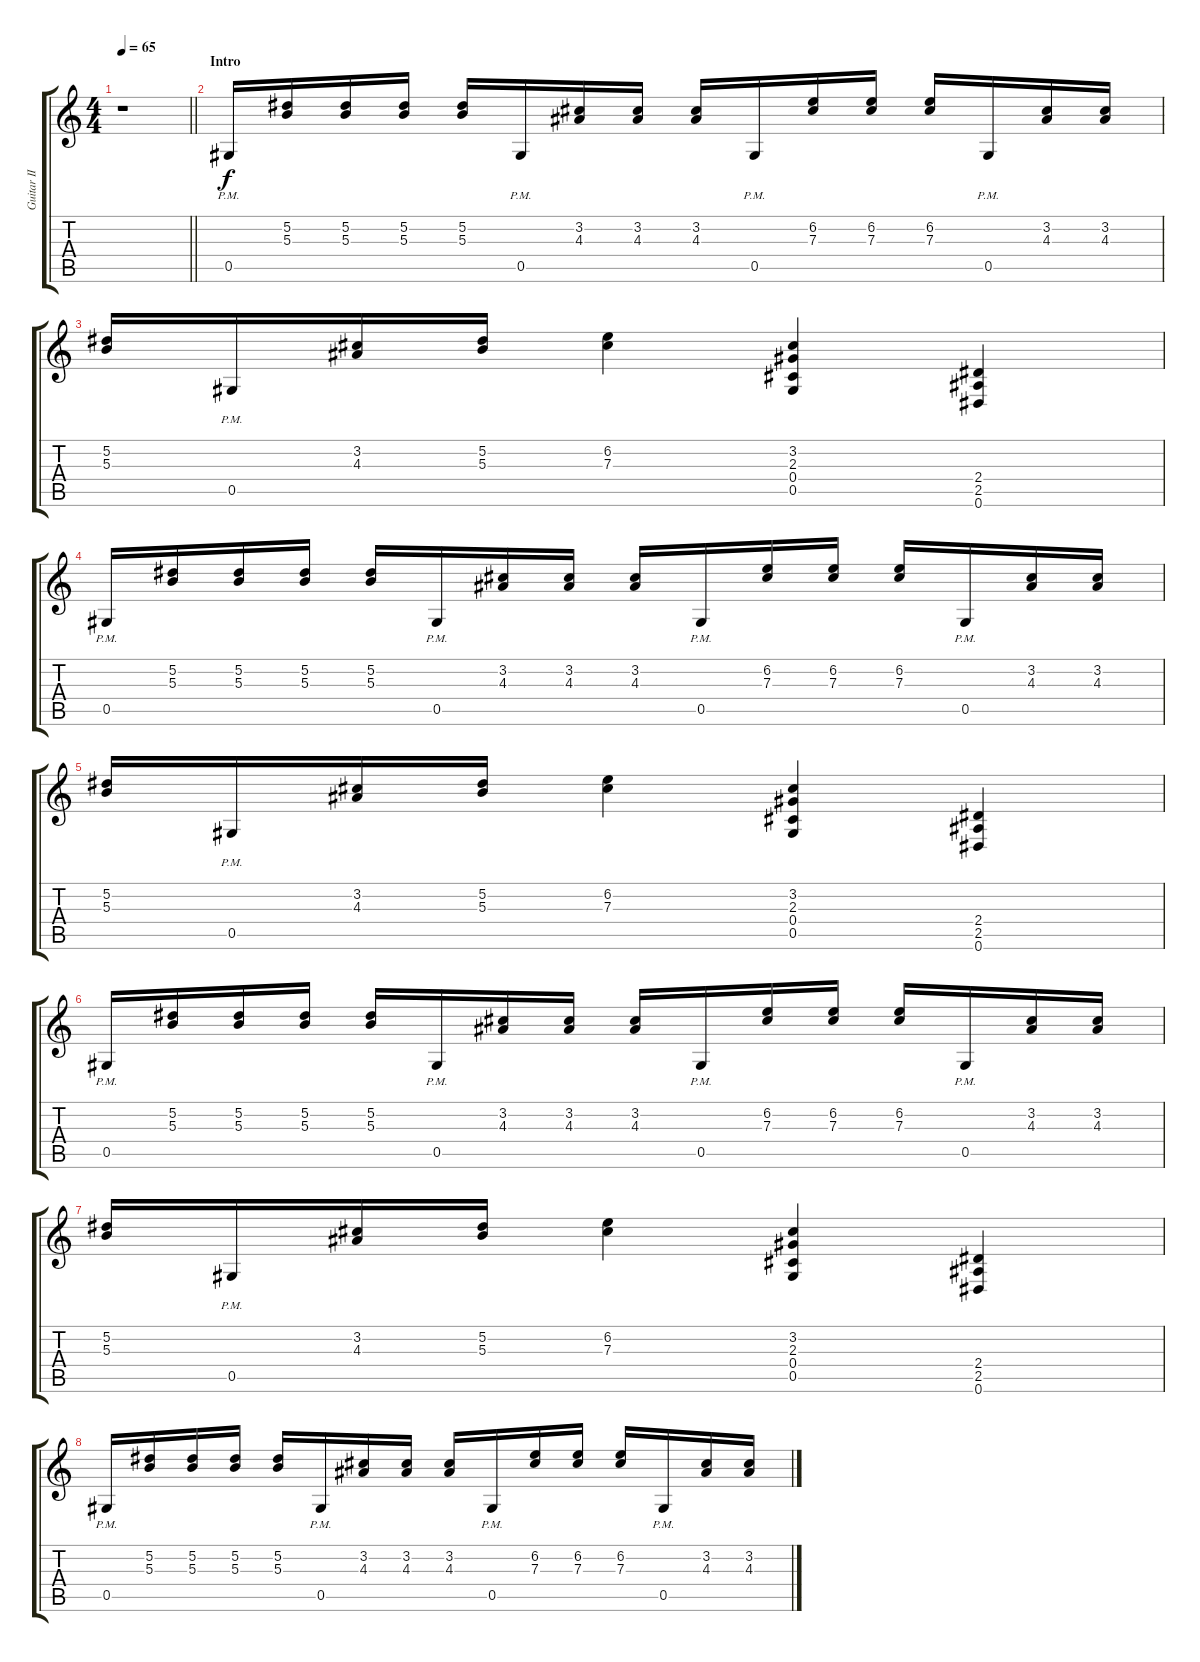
\track ("Guitar II" "Guitar II") {instrument distortionguitar}
\staff {score tabs}
\tuning (Eb4 Bb3 Gb3 Db3 Ab2 Eb2) {hide}
\ts (4 4)
\tempo 65
\clef g2
\barLineRight lightlight
\ks c
r.1{dy f instrument distortionguitar} |
\section ("" "Intro")
0.5{pm}.16 (5.2 5.3).16 (5.2 5.3).16 (5.2 5.3).16 (5.2 5.3).16 0.5{pm}.16 (3.2 4.3).16 (3.2 4.3).16 (3.2 4.3).16 0.5{pm}.16 (6.2 7.3).16 (6.2 7.3).16 (6.2 7.3).16 0.5{pm}.16 (3.2 4.3).16 (3.2 4.3).16 |
(5.2 5.3).16 0.5{pm}.16 (3.2 4.3).16 (5.2 5.3).16 (6.2 7.3).4 (3.2 2.3 0.4 0.5).4 (2.4 2.5 0.6).4 |
0.5{pm}.16 (5.2 5.3).16 (5.2 5.3).16 (5.2 5.3).16 (5.2 5.3).16 0.5{pm}.16 (3.2 4.3).16 (3.2 4.3).16 (3.2 4.3).16 0.5{pm}.16 (6.2 7.3).16 (6.2 7.3).16 (6.2 7.3).16 0.5{pm}.16 (3.2 4.3).16 (3.2 4.3).16 |
(5.2 5.3).16 0.5{pm}.16 (3.2 4.3).16 (5.2 5.3).16 (6.2 7.3).4 (3.2 2.3 0.4 0.5).4 (2.4 2.5 0.6).4 |
0.5{pm}.16 (5.2 5.3).16 (5.2 5.3).16 (5.2 5.3).16 (5.2 5.3).16 0.5{pm}.16 (3.2 4.3).16 (3.2 4.3).16 (3.2 4.3).16 0.5{pm}.16 (6.2 7.3).16 (6.2 7.3).16 (6.2 7.3).16 0.5{pm}.16 (3.2 4.3).16 (3.2 4.3).16 |
(5.2 5.3).16 0.5{pm}.16 (3.2 4.3).16 (5.2 5.3).16 (6.2 7.3).4 (3.2 2.3 0.4 0.5).4 (2.4 2.5 0.6).4 |
0.5{pm}.16 (5.2 5.3).16 (5.2 5.3).16 (5.2 5.3).16 (5.2 5.3).16 0.5{pm}.16 (3.2 4.3).16 (3.2 4.3).16 (3.2 4.3).16 0.5{pm}.16 (6.2 7.3).16 (6.2 7.3).16 (6.2 7.3).16 0.5{pm}.16 (3.2 4.3).16 (3.2 4.3).16
